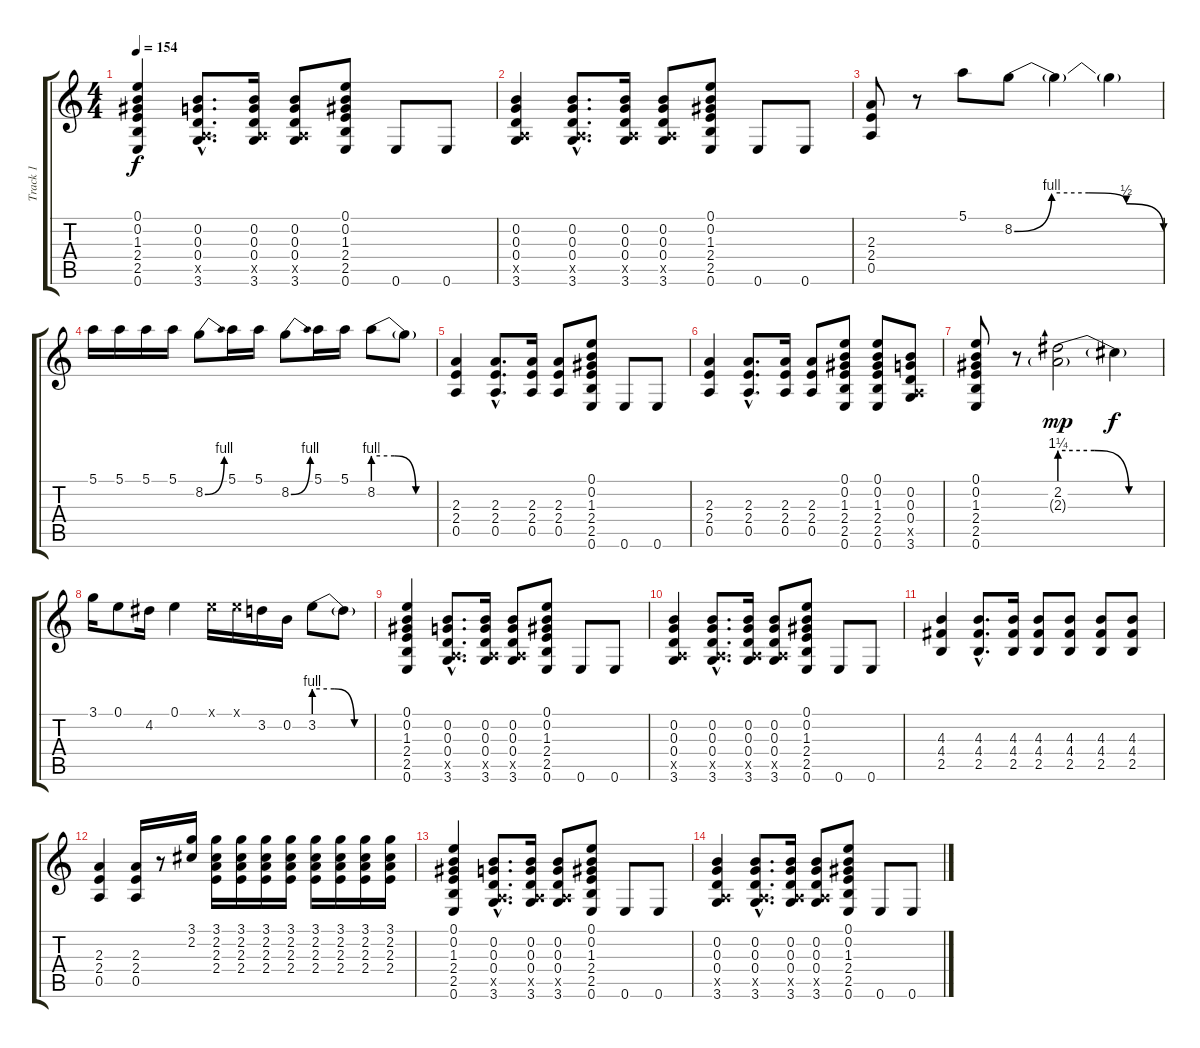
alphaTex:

\track ("Track 1" "Track 1") {instrument overdrivenguitar}
\staff {score tabs}
\tuning (E4 B3 G3 D3 A2 E2) {hide}
\ts (4 4)
\tempo 154
\clef g2
\ks c
(0.1 0.2 1.3 2.4 2.5 0.6).4{dy f} (0.2{hac} 0.3{hac} 0.4{hac} 0.5{hac x} 3.6{hac}).8{d} (0.2 0.3 0.4 0.5{x} 3.6).16 (0.2 0.3 0.4 0.5{x} 3.6).8 (0.1 0.2 1.3 2.4 2.5 0.6).8 0.6.8 0.6.8 |
(0.2 0.3 0.4 0.5{x} 3.6).4 (0.2{hac} 0.3{hac} 0.4{hac} 0.5{hac x} 3.6{hac}).8{d} (0.2 0.3 0.4 0.5{x} 3.6).16 (0.2 0.3 0.4 0.5{x} 3.6).8 (0.1 0.2 1.3 2.4 2.5 0.6).8 0.6.8 0.6.8 |
(2.3 2.4 0.5).8 r.8 5.1.8 8.2{be (custom 0 0 15 4 30 4 45 2 60 0)}.8 8.2{t}.4 8.2{t}.4 |
5.1.16 5.1.16 5.1.16 5.1.16 8.2{be (bend 0 0 60 4)}.8 5.1.16 5.1.16 8.2{be (bend 0 0 60 4)}.8 5.1.16 5.1.16 8.2{be (custom 0 4 20 4 40 0 60 0)}.8 8.2{t}.8 |
(2.3 2.4 0.5).4 (2.3{hac} 2.4{hac} 0.5{hac}).8{d} (2.3 2.4 0.5).16 (2.3 2.4 0.5).8 (0.1 0.2 1.3 2.4 2.5 0.6).8 0.6.8 0.6.8 |
(2.3 2.4 0.5).4 (2.3{hac} 2.4{hac} 0.5{hac}).8{d} (2.3 2.4 0.5).16 (2.3 2.4 0.5).8 (0.1 0.2 1.3 2.4 2.5 0.6).8 (0.1 0.2 1.3 2.4 2.5 0.6).8 (0.2 0.3 0.4 0.5{x} 3.6).8 |
(0.1 0.2 1.3 2.4 2.5 0.6).8 r.8 (2.2{be (custom 0 5 20 5 40 0 60 0)} 2.3{g}).2{dy mp} 2.2{t}.4{dy f} |
3.1.16 0.1.8 4.2.16 0.1.4 0.1{x}.16 0.1{x}.16 3.2.16 0.2.16 3.2{be (custom 0 4 20 4 40 0 60 0)}.8 3.2{t}.8 |
(0.1 0.2 1.3 2.4 2.5 0.6).4 (0.2{hac} 0.3{hac} 0.4{hac} 0.5{hac x} 3.6{hac}).8{d} (0.2 0.3 0.4 0.5{x} 3.6).16 (0.2 0.3 0.4 0.5{x} 3.6).8 (0.1 0.2 1.3 2.4 2.5 0.6).8 0.6.8 0.6.8 |
(0.2 0.3 0.4 0.5{x} 3.6).4 (0.2{hac} 0.3{hac} 0.4{hac} 0.5{hac x} 3.6{hac}).8{d} (0.2 0.3 0.4 0.5{x} 3.6).16 (0.2 0.3 0.4 0.5{x} 3.6).8 (0.1 0.2 1.3 2.4 2.5 0.6).8 0.6.8 0.6.8 |
(4.3 4.4 2.5).4 (4.3{hac} 4.4{hac} 2.5{hac}).8{d} (4.3 4.4 2.5).16 (4.3 4.4 2.5).8 (4.3 4.4 2.5).8 (4.3 4.4 2.5).8 (4.3 4.4 2.5).8 |
(2.3 2.4 0.5).4 (2.3 2.4 0.5).16 r.8 (3.1 2.2).16 (3.1 2.2 2.3 2.4).16 (3.1 2.2 2.3 2.4).16 (3.1 2.2 2.3 2.4).16 (3.1 2.2 2.3 2.4).16 (3.1 2.2 2.3 2.4).16 (3.1 2.2 2.3 2.4).16 (3.1 2.2 2.3 2.4).16 (3.1 2.2 2.3 2.4).16 |
(0.1 0.2 1.3 2.4 2.5 0.6).4 (0.2{hac} 0.3{hac} 0.4{hac} 0.5{hac x} 3.6{hac}).8{d} (0.2 0.3 0.4 0.5{x} 3.6).16 (0.2 0.3 0.4 0.5{x} 3.6).8 (0.1 0.2 1.3 2.4 2.5 0.6).8 0.6.8 0.6.8 |
(0.2 0.3 0.4 0.5{x} 3.6).4 (0.2{hac} 0.3{hac} 0.4{hac} 0.5{hac x} 3.6{hac}).8{d} (0.2 0.3 0.4 0.5{x} 3.6).16 (0.2 0.3 0.4 0.5{x} 3.6).8 (0.1 0.2 1.3 2.4 2.5 0.6).8 0.6.8 0.6.8
